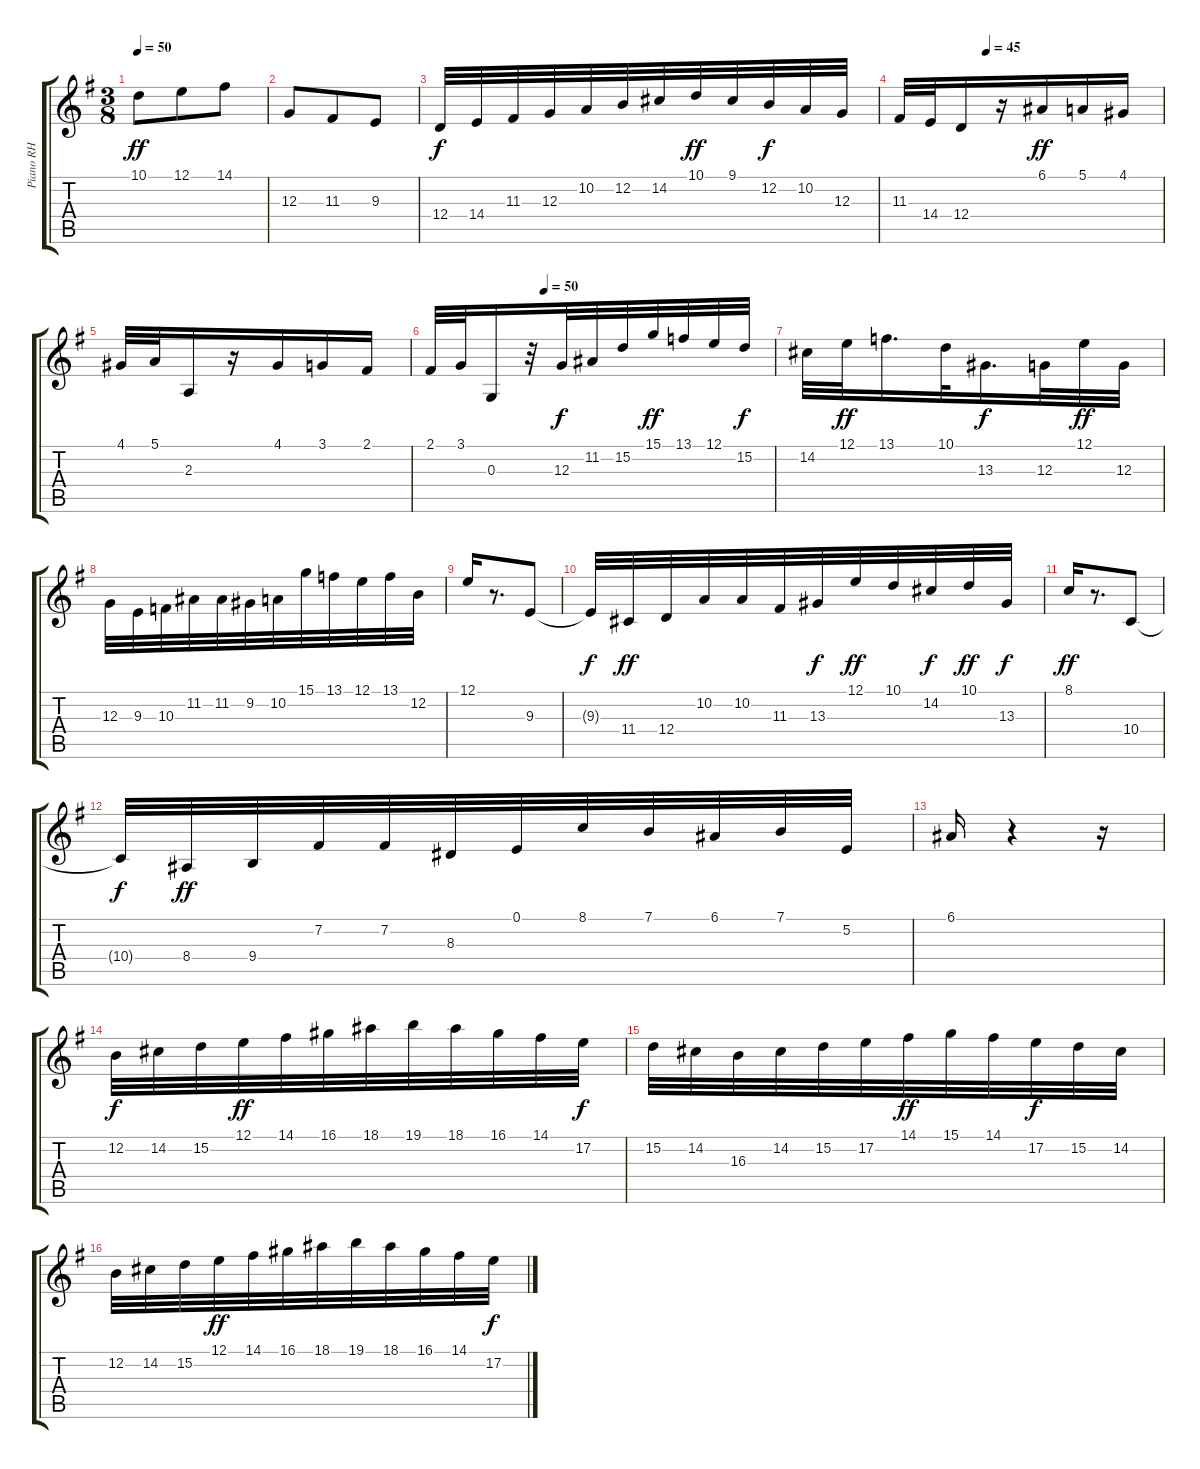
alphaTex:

\track ("Piano RH" "Piano RH") {instrument acousticgrandpiano}
\staff {score tabs}
\tuning (E4 B3 G3 D3 A2 E2) {hide}
\ts (3 8)
\tempo 50
\clef g2
\ks eminor
10.1.8{dy ff} 12.1.8 14.1.8 |
12.3.8 11.3.8 9.3.8 |
12.4.32{dy f} 14.4.32 11.3.32 12.3.32 10.2.32 12.2.32 14.2.32 10.1.32{dy ff} 9.1.32 12.2.32{dy f} 10.2.32 12.3.32 |
\tempo (45 0.3333333333333333)
11.3.32 14.4.32 12.4.16 r.16 6.1.16{dy ff} 5.1.16 4.1.16 |
4.1.32 5.1.32 2.3.16 r.16 4.1.16 3.1.16 2.1.16 |
\tempo (50 0.3333333333333333)
2.1.32 3.1.32 0.3.16 r.32 12.3.32{dy f} 11.2.32 15.2.32 15.1.32{dy ff} 13.1.32 12.1.32 15.2.32{dy f} |
14.2.32 12.1.32{dy ff} 13.1.16{d} 10.1.32 13.3.16{d dy f} 12.3.32 12.1.32{dy ff} 12.3.32 |
12.3.32 9.3.32 10.3.32 11.2.32 11.2.32 9.2.32 10.2.32 15.1.32 13.1.32 12.1.32 13.1.32 12.2.32 |
12.1.16 r.8{d} 9.3.8 |
9.3{t}.32{dy f} 11.4.32{dy ff} 12.4.32 10.2.32 10.2.32 11.3.32 13.3.32{dy f} 12.1.32{dy ff} 10.1.32 14.2.32{dy f} 10.1.32{dy ff} 13.3.32{dy f} |
8.1.16{dy ff} r.8{d} 10.4.8 |
10.4{t}.32{dy f} 8.4.32{dy ff} 9.4.32 7.2.32 7.2.32 8.3.32 0.1.32 8.1.32 7.1.32 6.1.32 7.1.32 5.2.32 |
6.1.16 r.4 r.16 |
12.2.32{dy f} 14.2.32 15.2.32 12.1.32{dy ff} 14.1.32 16.1.32 18.1.32 19.1.32 18.1.32 16.1.32 14.1.32 17.2.32{dy f} |
15.2.32 14.2.32 16.3.32 14.2.32 15.2.32 17.2.32 14.1.32{dy ff} 15.1.32 14.1.32 17.2.32{dy f} 15.2.32 14.2.32 |
12.2.32 14.2.32 15.2.32 12.1.32{dy ff} 14.1.32 16.1.32 18.1.32 19.1.32 18.1.32 16.1.32 14.1.32 17.2.32{dy f}
